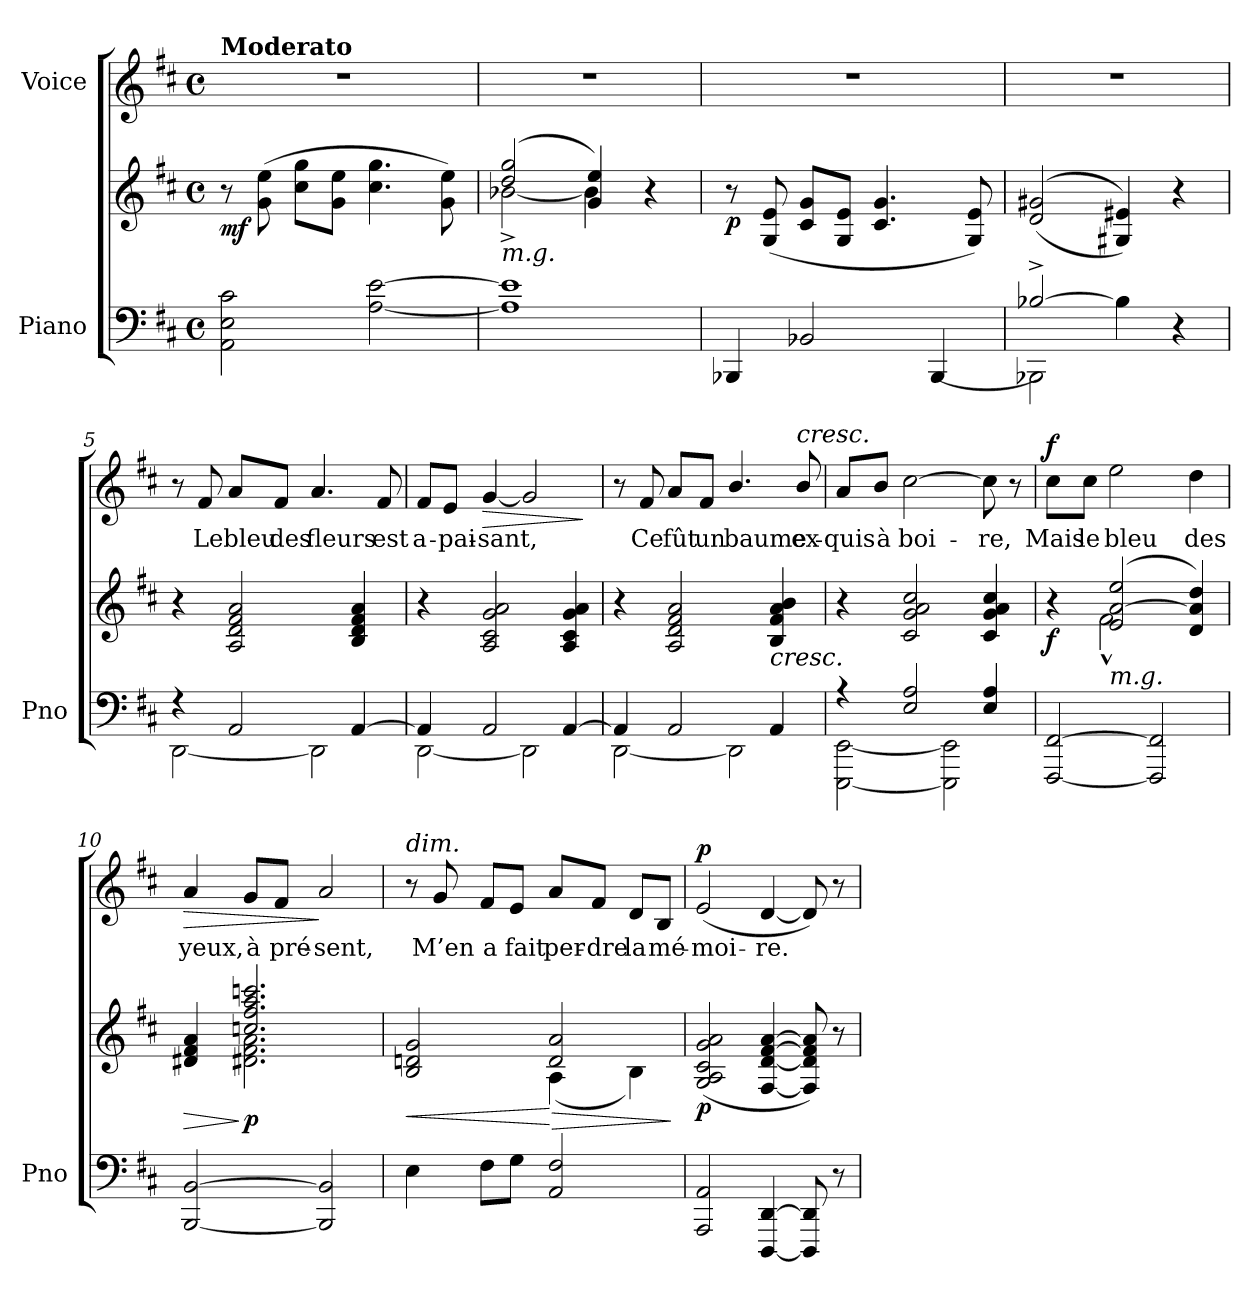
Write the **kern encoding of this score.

**kern	**kern	**dynam	**kern	**text	**dynam
*part2	*part2	*part2	*part1	*part1	*part1
*staff3	*staff2	*staff2/3	*staff1	*staff1	*staff1
*I"Piano	*	*	*I"Voice	*	*
*I'Pno	*	*	*	*	*
*clefF4	*clefG2	*	*clefG2	*	*
*k[f#c#]	*k[f#c#]	*	*k[f#c#]	*	*
*M4/4	*M4/4	*	*M4/4	*	*
*met(c)	*met(c)	*	*met(c)	*	*
*MM92	*MM92	*	*MM92	*	*
=1	=1	=1	=1	=1	=1
!	!	!	!LO:TX:a:B:t=Moderato	!	!
!	!	!LO:DY:b	!	!	!
2AA\ 2E\ 2c#\	8r	mf	1r	.	.
.	(8g\ 8ee\	.	.	.	.
.	8cc#\ 8gg\L	.	.	.	.
.	8g\ 8ee\J	.	.	.	.
[2A\ [2e\	4.cc#\ 4.gg\	.	.	.	.
.	8g\ 8ee\)	.	.	.	.
=2	=2	=2	=2	=2	=2
*	*^	*	*	*	*
!	!LO:TX:b:i:t=m.g.	!	!	!	!	!
1A] 1e]	(2dd/ 2gg/	[2b-X^\	.	1r	.	.
.	4g/ 4ee/)	4b-\]	.	.	.	.
.	4r	4ryy	.	.	.	.
=3	=3	=3	=3	=3	=3	=3
!	!	!	!LO:DY:b	!	!	!
*	*v	*v	*	*	*	*
4BBB-X/	8r	p	1r	.	.
.	(>8G/ 8e/	.	.	.	.
2BB-X/	8c#/ 8g/L	.	.	.	.
.	8G/ 8e/J	.	.	.	.
.	4.c#/ 4.g/	.	.	.	.
[<4BBB-/	.	.	.	.	.
.	8G/ 8e/)	.	.	.	.
=4	=4	=4	=4	=4	=4
*^	*	*	*	*	*
[2B-X^/	2BBB-X\]	((>2d/ 2g#X/	.	1r	.	.
4B-\]	2ryy	4G#X/ 4e#X/))	.	.	.	.
4r	.	4r	.	.	.	.
=5	=5	=5	=5	=5	=5	=5
!	!	!	!LO:DY:b	!	!	!
!	!	!	!LO:DY:n=1:b	!	!	!
4r	[2DD\	4r	p other-dynamics	8r	.	.
!	!	!	!	!	!	!LO:DY:a
!	!	!	!	!	!	!LO:DY:n=1:a
.	.	.	.	8f#/	Le	p other-dynamics
2AA/	.	2A/ 2d/ 2f#/ 2a/	.	8a/L	bleu	.
.	.	.	.	8f#/J	des	.
.	2DD\]	.	.	4.a/	fleurs	.
[4AA/	.	4B/ 4d/ 4f#/ 4a/	.	.	.	.
.	.	.	.	8f#/	est	.
=6	=6	=6	=6	=6	=6	=6
4AA/]	[2DD\	4r	.	8f#/L	a-	.
.	.	.	.	8e/J	-pai-	.
!	!	!	!	!	!	!LO:HP:b
2AA/	.	2A/ 2c#/ 2g/ 2a/	.	[4g/	-sant,	>
.	2DD\]	.	.	2g/]	.	.
[4AA/	.	4A/ 4c#/ 4g/ 4a/	.	.	.	.
*v	*v	*	*	*	*	*
.	.	.	.	.	]
=7	=7	=7	=7	=7	=7
*^	*	*	*	*	*
4AA/]	[2DD\	4r	.	8r	.	.
.	.	.	.	8f#/	Ce	.
2AA/	.	2A/ 2d/ 2f#/ 2a/	.	8a/L	fût	.
.	.	.	.	8f#/J	un	.
.	2DD\]	.	.	4.b/	baume	.
!	!	!LO:TX:b:i:t=cresc.	!	!	!	!
4AA/	.	4B/ 4f#/ 4a/ 4b/	.	.	.	.
!	!	!	!	!LO:TX:a:i:t=cresc.	!	!
.	.	.	.	8b/	ex-	.
=8	=8	=8	=8	=8	=8	=8
4r	[2EEE\ [2EE\	4r	.	8a/L	-quis	.
.	.	.	.	8b/J	à	.
2E/ 2A/	.	2c#/ 2g/ 2a/ 2cc#/	.	[2cc#\	boi-	.
.	2EEE\] 2EE\]	.	.	.	.	.
4E/ 4A/	.	4c#/ 4g/ 4a/ 4cc#/	.	8cc#\]	-re,	.
.	.	.	.	8r	.	.
*v	*v	*	*	*	*	*
=9	=9	=9	=9	=9	=9
*	*^	*	*	*	*
!	!	!	!LO:DY:b	!	!	!LO:DY:a
[2FFF#/ [2FF#/	4r	4ryy	f	8cc#\L	Mais	f
.	.	.	.	8cc#\J	le	.
!	!LO:TX:b:i:t=m.g.	!	!	!	!	!
.	(2e/ [2a/ 2ee/	2f#^^\	.	2ee\	bleu	.
2FFF#/] 2FF#/]	.	.	.	.	.	.
.	4d/ 4a/] 4dd/)	4ryy	.	4dd\	des	.
=10	=10	=10	=10	=10	=10	=10
!	!	!	!LO:HP:b	!	!	!LO:HP:b
[2BBB/ [2BB/	4d#X/ 4f#/ 4a/	4ryy	>	4a/	yeux,	>
!	!	!	!LO:DY:n=1:b	!	!	!
.	2.ccn/ 2.ff#/ 2.aa/ 2.cccn/	2.d#X\ 2.f#\ 2.a\	] p	8g/L	à	.
.	.	.	.	8f#/J	pré-	.
2BBB/] 2BB/]	.	.	.	2a/	-sent,	]
=11	=11	=11	=11	=11	=11	=11
!	!	!	!	!LO:TX:a:i:t=dim.	!	!
!	!	!	!LO:HP:b	!	!	!
4E\	2B/ 2dn/ 2g/	2ryy	<	8r	.	.
.	.	.	.	8g/	M’en	.
8F#\L	.	.	.	8f#/L	a	.
8G\J	.	.	.	8e/J	fait	.
!	!	!	!LO:HP:n=1:b	!	!	!
2AA/ 2F#/	2d/ 2a/	(4A\	[ >	8a/L	per-	.
.	.	.	.	8f#/J	-dre	.
.	.	4B\)	.	8d/L	la	.
.	.	.	.	8B/J	mé-	.
*	*v	*v	*	*	*	*
.	.	]	.	.	.
=12	=12	=12	=12	=12	=12
!	!	!LO:DY:b	!	!	!LO:DY:a
2AAA/ 2AA/	(2G/ 2A/ 2c#/ 2g/ 2a/	p	(>2e/	-moi-	p
[4DDD/ [4DD/	[4F#/ [4d/ [>4f#/ [4a/	.	[4d/	-re.	.
8DDD/] 8DD/]	8F#/] 8d/] 8f#/] 8a/])	.	8d/])	.	.
8r	8r	.	8r	.	.
=	=	=	=	=	=
*-	*-	*-	*-	*-	*-
